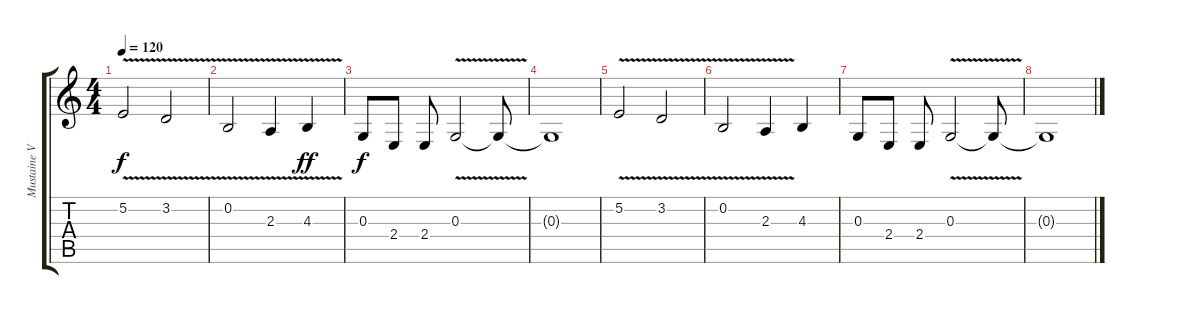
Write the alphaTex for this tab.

\track ("Mustaine Voice" "Mustaine V") {instrument baritonesax}
\staff {score tabs}
\tuning (E4 B3 G3 D3 A2 E2) {hide}
\ts (4 4)
\tempo 120
\clef g2
\ks c
5.2{v}.2{dy f volume 8} 3.2{v}.2 |
0.2{v}.2 2.3{v}.4 4.3{v}.4{dy ff} |
0.3.8{dy f} 2.4.8 2.4.8 0.3{v}.2 0.3{t}.8 |
0.3{t}.1 |
5.2{v}.2{volume 0} 3.2{v}.2 |
0.2{v}.2 2.3{v}.4 4.3.4 |
0.3.8 2.4.8 2.4.8 0.3{v}.2 0.3{t}.8 |
0.3{t}.1
